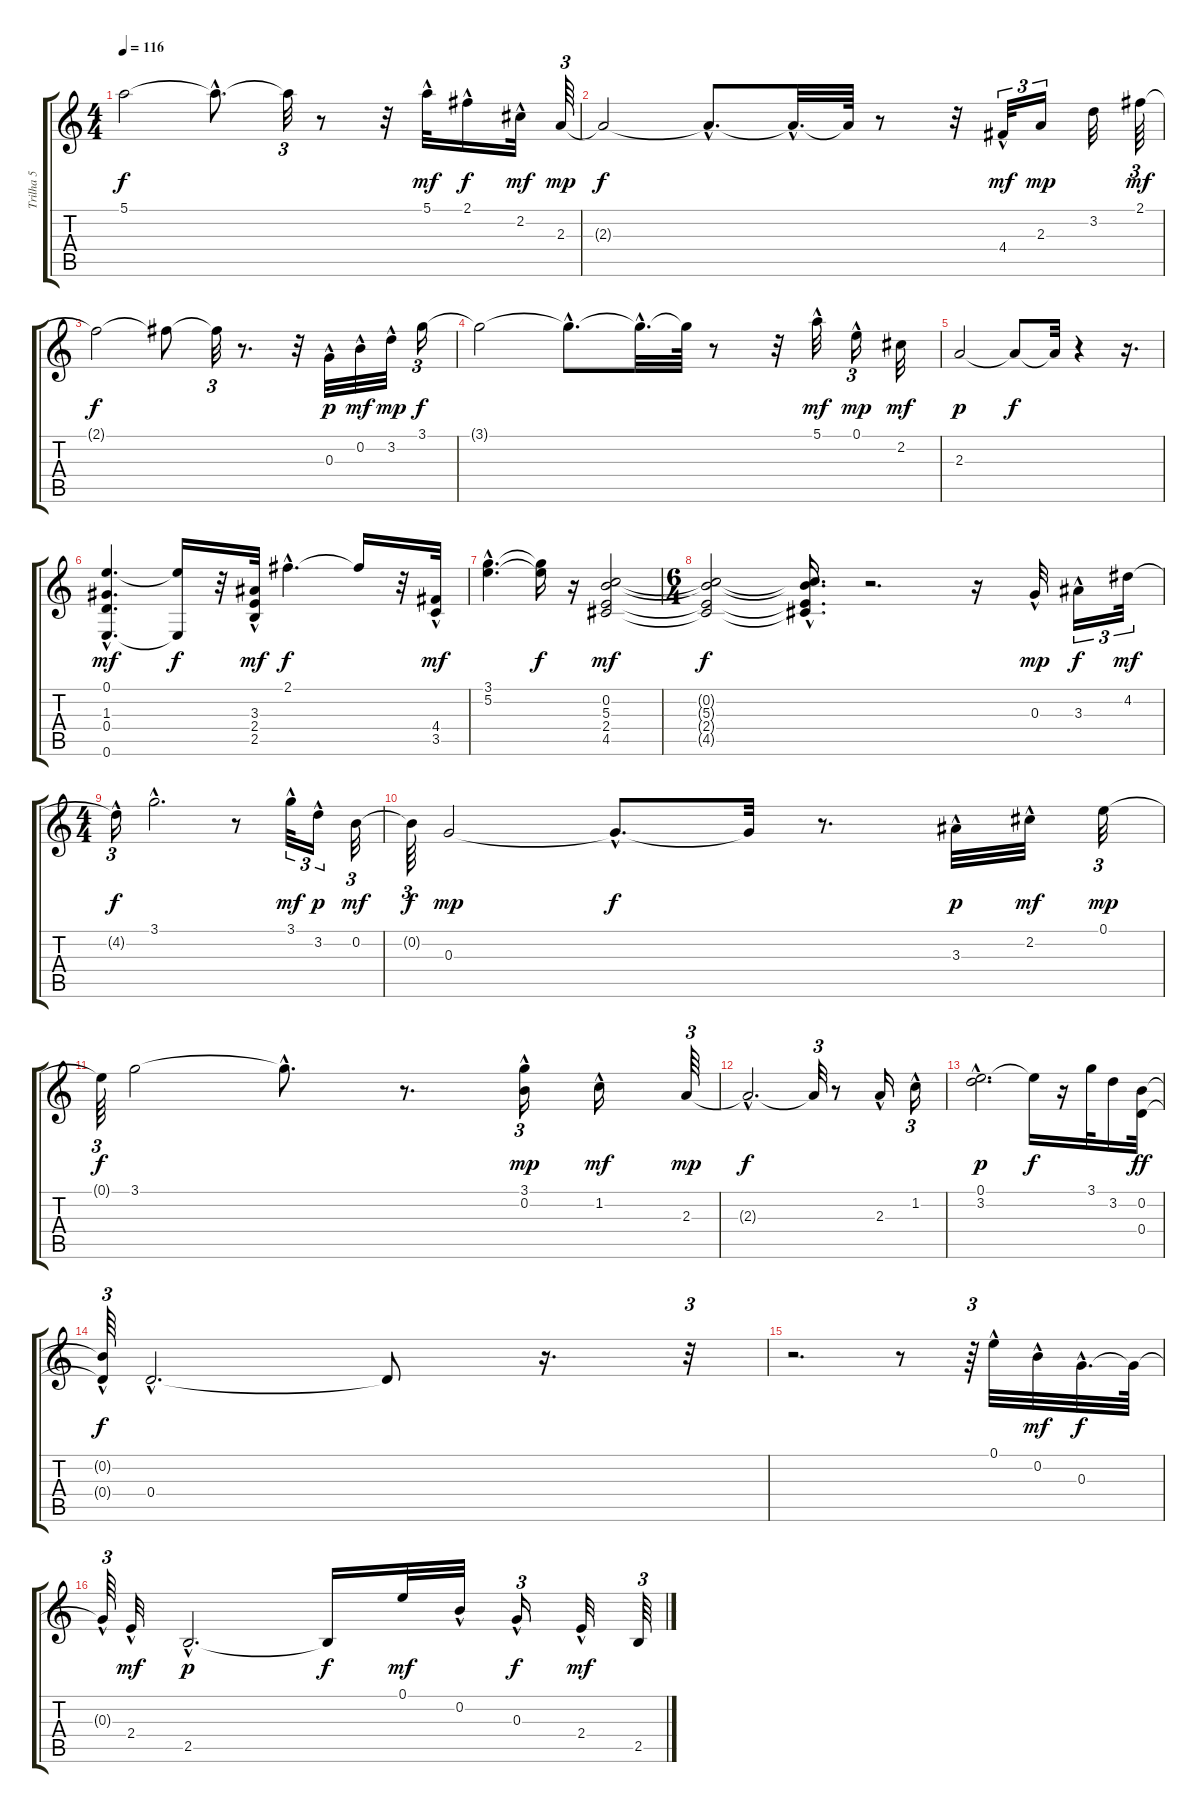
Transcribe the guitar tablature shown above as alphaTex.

\track ("Trilha 5" "Trilha 5") {instrument acousticguitarsteel}
\staff {score tabs}
\tuning (E4 B3 G3 D3 A2 E2) {hide}
\ts (4 4)
\tempo 116
\clef g2
\ks c
5.1{t}.2{dy f} 5.1{hac t}.8{d} 5.1{t}.32{tu (3 2)} r.8 r.32 5.1{hac}.32{dy mf} 2.1{hac}.16{dy f} 2.2{hac}.32{dy mf} 2.3.64{tu (3 2) dy mp} |
2.3{t}.2{dy f} 2.3{hac t}.8{d} 2.3{hac t}.32{d} 2.3{t}.64 r.8 r.32 4.4{hac}.32{tu (3 2) dy mf} 2.3.16{tu (3 2) dy mp} 3.2.32 2.1.64{tu (3 2) dy mf} |
2.1{t}.2{dy f} 2.1{t}.8 2.1{t}.32{tu (3 2)} r.8{d} r.32 0.3{hac}.32{dy p} 0.2{hac}.32{dy mf} 3.2{hac}.32{dy mp} 3.1.16{tu (3 2) dy f} |
3.1{t}.2 3.1{hac t}.8{d} 3.1{hac t}.32{d} 3.1{t}.64 r.8 r.32 5.1{hac}.32{dy mf} 0.1{hac}.16{tu (3 2) dy mp} 2.2.32{dy mf} |
2.3.2{dy p} 2.3{t}.8{dy f} 2.3{t}.32 r.4 r.16{d} |
(0.1{hac} 1.3 0.4 0.6{hac}).4{d dy mf} (0.1{t} 0.6{t}).16{dy f} r.32 (3.3{hac} 2.4{hac} 2.5).32{dy mf} 2.1{hac}.4{d dy f} 2.1{t}.16 r.32 (4.4{hac} 3.5{hac}).32{dy mf} |
(3.1{hac} 5.2{hac}).4{d} (3.1{t} 5.2{t}).16{dy f} r.16 (0.2 5.3 2.4 4.5).2{dy mf} |
\ts (6 4)
(0.2{t} 5.3{t} 2.4{t} 4.5{t}).2{dy f} (0.2{t} 5.3{t} 2.4{t} 4.5{hac t}).16{d} r.2{d} r.16 0.3{hac}.32{dy mp} 3.3{hac}.16{tu (3 2) dy f} 4.2.32{tu (3 2) dy mf} |
\ts (4 4)
4.2{hac t}.16{tu (3 2) dy f} 3.1{hac}.2{d} r.8 3.1{hac}.32{tu (3 2) dy mf} 3.2{hac}.16{tu (3 2) dy p} 0.2.32{tu (3 2) dy mf} |
0.2{t}.64{tu (3 2) dy f} 0.3.2{dy mp} 0.3{hac t}.8{d dy f} 0.3{t}.32 r.8{d} 3.3{hac}.32{dy p} 2.2{hac}.32{dy mf} 0.1.32{tu (3 2) dy mp} |
0.1{t}.64{tu (3 2) dy f} 3.1.2 3.1{hac t}.8{d} r.8{d} (3.1{hac} 0.2{hac}).16{tu (3 2) dy mp} 1.2{hac}.16{dy mf} 2.3.64{tu (3 2) dy mp} |
2.3{hac t}.2{d dy f} 2.3{t}.32{tu (3 2)} r.8 2.3{hac}.16 1.2{hac}.16{tu (3 2)} |
(0.1{hac} 3.2{hac}).2{d dy p} 0.1{t}.16{dy f} r.16 3.1.32 3.2.16 (0.2 0.4).32{dy ff} |
(0.2{hac t} 0.4{hac t}).64{tu (3 2) dy f} 0.4{hac}.2{d} 0.4{t}.8 r.16{d} r.32{tu (3 2)} |
r.2{d} r.8 r.64{tu (3 2)} 0.1{hac}.32 0.2{hac}.32{dy mf} 0.3{hac}.32{d dy f} 0.3{t}.64 |
0.3{hac t}.64{tu (3 2)} 2.4{hac}.32{dy mf} 2.5{hac}.2{d dy p} 2.5{t}.16{dy f} 0.1.32{dy mf} 0.2{hac}.32 0.3{hac}.16{tu (3 2) dy f} 2.4{hac}.32{dy mf} 2.5.64{tu (3 2)}
